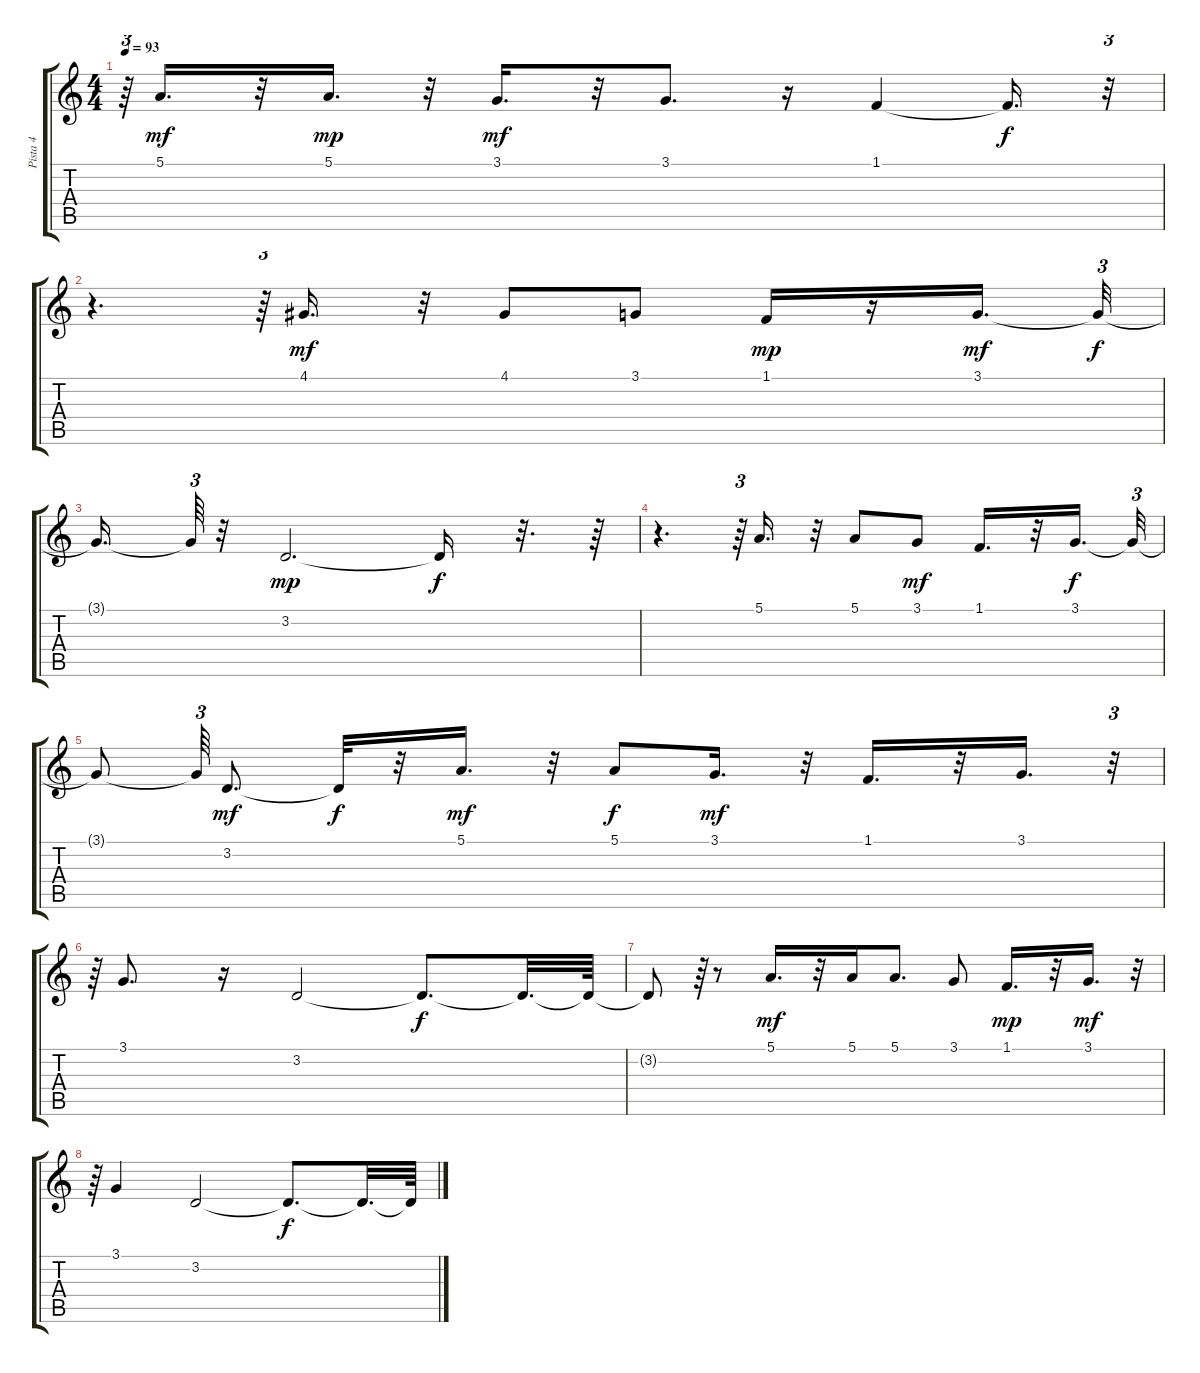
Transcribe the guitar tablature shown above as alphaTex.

\track ("Pista 4" "Pista 4") {instrument oboe}
\staff {score tabs}
\tuning (E4 B3 G3 D3 A2 E2) {hide}
\ts (4 4)
\tempo 93
\clef g2
\ks c
r.64{tu (3 2) dy mp} 5.1.16{d dy mf} r.32 5.1.16{d dy mp} r.32 3.1.16{d dy mf} r.32 3.1.8{d} r.16 1.1.4 1.1{t}.16{d dy f} r.32{tu (3 2)} |
r.4{d} r.64{tu (3 2)} 4.1.16{d dy mf} r.32 4.1.8 3.1.8 1.1.16{dy mp} r.16 3.1.16{d dy mf} 3.1{t}.32{tu (3 2) dy f} |
3.1{t}.16{d} 3.1{t}.64{tu (3 2)} r.32 3.2.2{d dy mp} 3.2{t}.16{dy f} r.32{d} r.64 |
r.4{d} r.64{tu (3 2)} 5.1.16{d} r.32 5.1.8 3.1.8{dy mf} 1.1.16{d} r.32 3.1.16{d dy f} 3.1{t}.32{tu (3 2)} |
3.1{t}.8 3.1{t}.64{tu (3 2)} 3.2.8{d dy mf} 3.2{t}.32{dy f} r.32 5.1.16{d dy mf} r.32 5.1.8{dy f} 3.1.16{d dy mf} r.32 1.1.16{d} r.32 3.1.16{d} r.32{tu (3 2)} |
r.64{tu (3 2)} 3.1.8{d} r.16 3.2.2 3.2{t}.8{d dy f} 3.2{t}.32{d} 3.2{t}.64 |
3.2{t}.8 r.64{tu (3 2)} r.8 5.1.16{d dy mf} r.32 5.1.16 5.1.8{d} 3.1.8 1.1.16{d dy mp} r.32 3.1.16{d dy mf} r.32{tu (3 2)} |
r.64{tu (3 2)} 3.1.4 3.2.2 3.2{t}.8{d dy f} 3.2{t}.32{d} 3.2{t}.64
